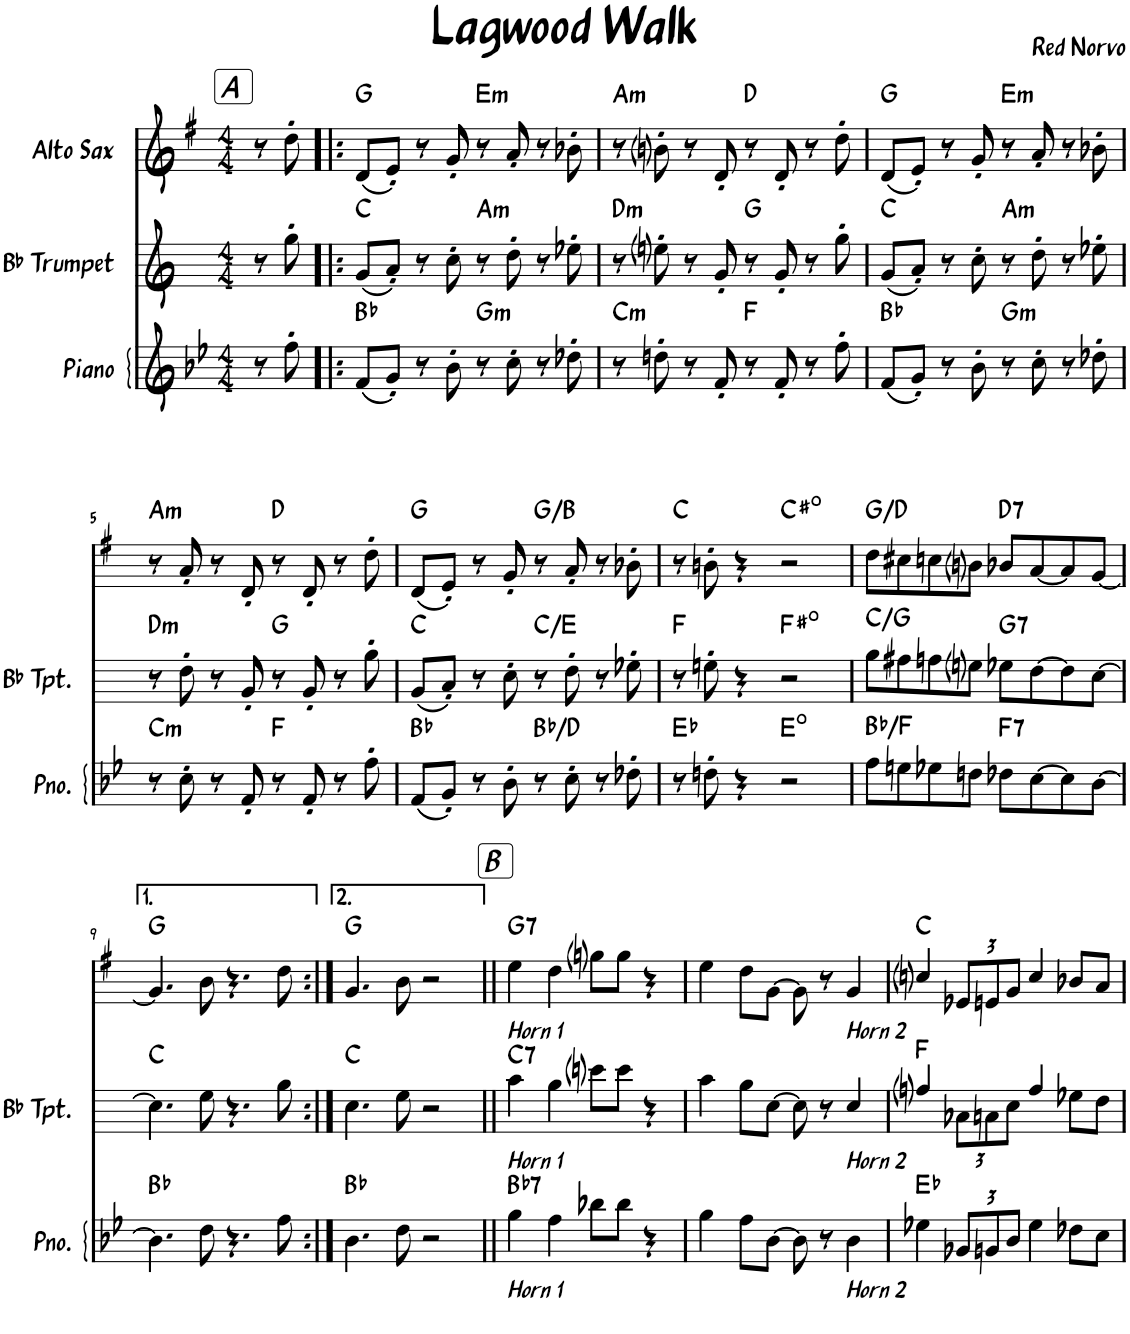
**kern	**harte	**kern	**harte	**kern	**harte
*part3	*part3	*part2	*part2	*part1	*part1
*staff3	*	*staff2	*	*staff1	*
*I"Piano	*	*I"Bb Trumpet	*	*I"Alto Sax	*
*I'Pno.	*	*I'Bb Tpt.	*	*I'Sax	*
*clefG2	*	*clefG2	*	*clefG2	*
*	*	*Trd1c2	*	*Trd5c9	*
*k[b-e-]	*	*k[]	*	*k[f#]	*
*M4/4	*	*M4/4	*	*M4/4	*
!!LO:REH:place=s1:a:i:fs=14:t=A
=1	=1	=1	=1	=1	=1
8r	.	8r	.	8r	.
8ff'\	.	8gg'\	.	8dd'\	.
=2!|:	=2!|:	=2!|:	=2!|:	=2!|:	=2!|:
(8f/L	Bb:maj	(8g/L	C:maj	(8d/L	G:maj
8g'/J)	.	8a'/J)	.	8e'/J)	.
8r	.	8r	.	8r	.
8b-'\	.	8cc'\	.	8g'/	.
!	!LO:H:kt=m	!	!LO:H:kt=m	!	!LO:H:kt=m
8r	G:min	8r	A:min	8r	E:min
8cc'\	.	8dd'\	.	8a'/	.
8r	.	8r	.	8r	.
8dd-X'\	.	8ee-X'\	.	8b-X'\	.
=3	=3	=3	=3	=3	=3
!	!LO:H:kt=m	!	!LO:H:kt=m	!	!LO:H:kt=m
8r	C:min	8r	D:min	8r	A:min
8ddn'\	.	8eeni'\	.	8bni'\	.
8r	.	8r	.	8r	.
8f'/	.	8g'/	.	8d'/	.
8r	F:maj	8r	G:maj	8r	D:maj
8f'/	.	8g'/	.	8d'/	.
8r	.	8r	.	8r	.
8ff'\	.	8gg'\	.	8dd'\	.
=4	=4	=4	=4	=4	=4
(8f/L	Bb:maj	(8g/L	C:maj	(8d/L	G:maj
8g'/J)	.	8a'/J)	.	8e'/J)	.
8r	.	8r	.	8r	.
8b-'\	.	8cc'\	.	8g'/	.
!	!LO:H:kt=m	!	!LO:H:kt=m	!	!LO:H:kt=m
8r	G:min	8r	A:min	8r	E:min
8cc'\	.	8dd'\	.	8a'/	.
8r	.	8r	.	8r	.
8dd-X'\	.	8ee-X'\	.	8b-X'\	.
!!LO:LB:g=z
=5	=5	=5	=5	=5	=5
!	!LO:H:kt=m	!	!LO:H:kt=m	!	!LO:H:kt=m
8r	C:min	8r	D:min	8r	A:min
8cc'\	.	8dd'\	.	8a'/	.
8r	.	8r	.	8r	.
8f'/	.	8g'/	.	8d'/	.
8r	F:maj	8r	G:maj	8r	D:maj
8f'/	.	8g'/	.	8d'/	.
8r	.	8r	.	8r	.
8ff'\	.	8gg'\	.	8dd'\	.
=6	=6	=6	=6	=6	=6
(8f/L	Bb:maj	(8g/L	C:maj	(8d/L	G:maj
8g'/J)	.	8a'/J)	.	8e'/J)	.
8r	.	8r	.	8r	.
8b-'\	.	8cc'\	.	8g'/	.
8r	Bb:maj/3	8r	C:maj/3	8r	G:maj/3
8cc'\	.	8dd'\	.	8a'/	.
8r	.	8r	.	8r	.
8dd-X'\	.	8ee-X'\	.	8b-X'\	.
=7	=7	=7	=7	=7	=7
8r	Eb:maj	8r	F:maj	8r	C:maj
8ddn'\	.	8een'\	.	8bn'\	.
4r	.	4r	.	4r	.
2r	E:dim	2r	F#:dim	2r	C#:dim
=8	=8	=8	=8	=8	=8
8ff\L	Bb:maj/5	8gg\L	C:maj/5	8dd\L	G:maj/5
8een\	.	8ff#X\	.	8cc#X\	.
8ee-X\	.	8ffn\	.	8ccn\	.
8ddn\J	.	8eeni\J	.	8bni\J	.
!	!LO:H:kt=7	!	!LO:H:kt=7	!	!LO:H:kt=7
8dd-X\L	F:7	8ee-X\L	G:7	8b-X/L	D:7
[8cc\	.	[8dd\	.	[8a/	.
8cc\]	.	8dd\]	.	8a/]	.
[8b-\J	.	[8cc\J	.	[8g/J	.
!!LO:LB:g=z
=9	=9	=9	=9	=9	=9
4.b-\]	Bb:maj	4.cc\]	C:maj	4.g/]	G:maj
8dd\	.	8ee\	.	8b\	.
4.r	.	4.r	.	4.r	.
8ff\	.	8gg\	.	8dd\	.
=10:|!	=10:|!	=10:|!	=10:|!	=10:|!	=10:|!
4.b-\	Bb:maj	4.cc\	C:maj	4.g/	G:maj
8dd\	.	8ee\	.	8b\	.
2r	.	2r	.	2r	.
!!LO:REH:place=s1:a:i:fs=14:t=B
=11||	=11||	=11||	=11||	=11||	=11||
!	!	!	!	!LO:TX:b:i:t=Horn 1	!
!	!	!LO:TX:b:i:t=Horn 1	!	!	!
!LO:TX:b:i:t=Horn 1	!LO:H:kt=7	!	!LO:H:kt=7	!	!LO:H:kt=7
4gg\	Bb:7	4aa\	C:7	4ee\	G:7
4ff\	.	4gg\	.	4dd\	.
8bb-X\L	.	8cccni\L	.	8ggni\L	.
8bb-\J	.	8ccc\J	.	8gg\J	.
4r	.	4r	.	4r	.
=12	=12	=12	=12	=12	=12
4gg\	.	4aa\	.	4ee\	.
8ff\L	.	8gg\L	.	8dd\L	.
[8b-\J	.	[8cc\J	.	[8g\J	.
8b-\]	.	8cc\]	.	8g\]	.
8r	.	8r	.	8r	.
!	!	!	!	!LO:TX:b:i:t=Horn 2	!
!	!	!LO:TX:b:i:t=Horn 2	!	!	!
!LO:TX:b:i:t=Horn 2	!	!	!	!	!
4b-\	.	4cc/	.	4g/	.
=13	=13	=13	=13	=13	=13
4ee-X\	Eb:maj	4ffni/	F:maj	4ccni/	C:maj
*Xbrackettup	*	*Xbrackettup	*	*Xbrackettup	*
12g-X/L	.	12a-X\L	.	12e-X/L	.
12gn/	.	12an\	.	12en/	.
12b-/J	.	12cc\J	.	12g/J	.
4ee-\	.	4ff/	.	4cc/	.
8dd-X\L	.	8ee-X\L	.	8b-X/L	.
8cc\J	.	8dd\J	.	8a/J	.
=	=	=	=	=	=
*-	*-	*-	*-	*-	*-
